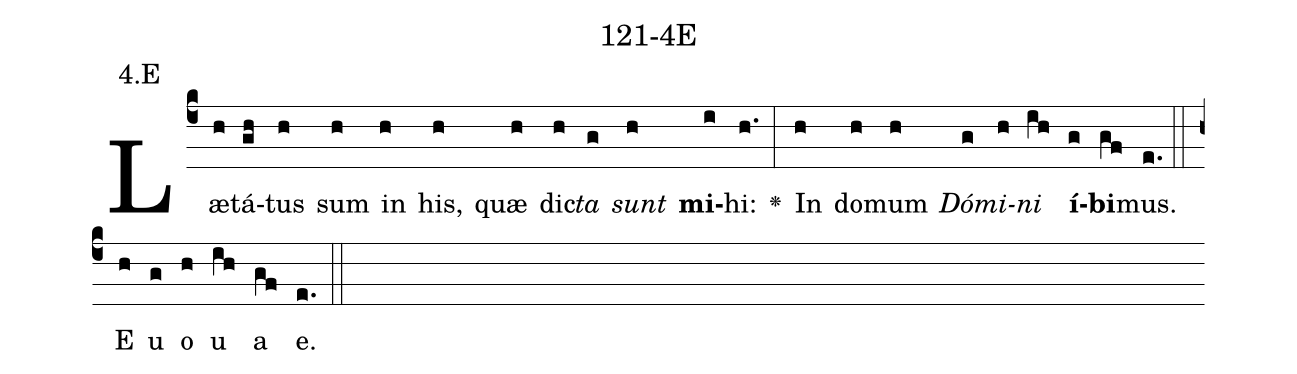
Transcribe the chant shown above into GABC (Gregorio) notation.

name: 121-4E;
annotation: 4.E;
%%
(c4)Læ(h)tá(gh)tus(h) sum(h) in(h) his,(h) quæ(h) dic(h)<i>ta</i>(g) <i>sunt</i>(h) <b>mi</b>(i)hi:(h.) <v>\greheightstar</v>(:) In(h) do(h)mum(h) <i>Dó</i>(g)<i>mi</i>(h)<i>ni</i>(ih) <b>í</b>(g)<b>bi</b>(gf)mus.(e.) (::) E(h) u(g) o(h) u(ih) a(gf) e.(e.) (::)
